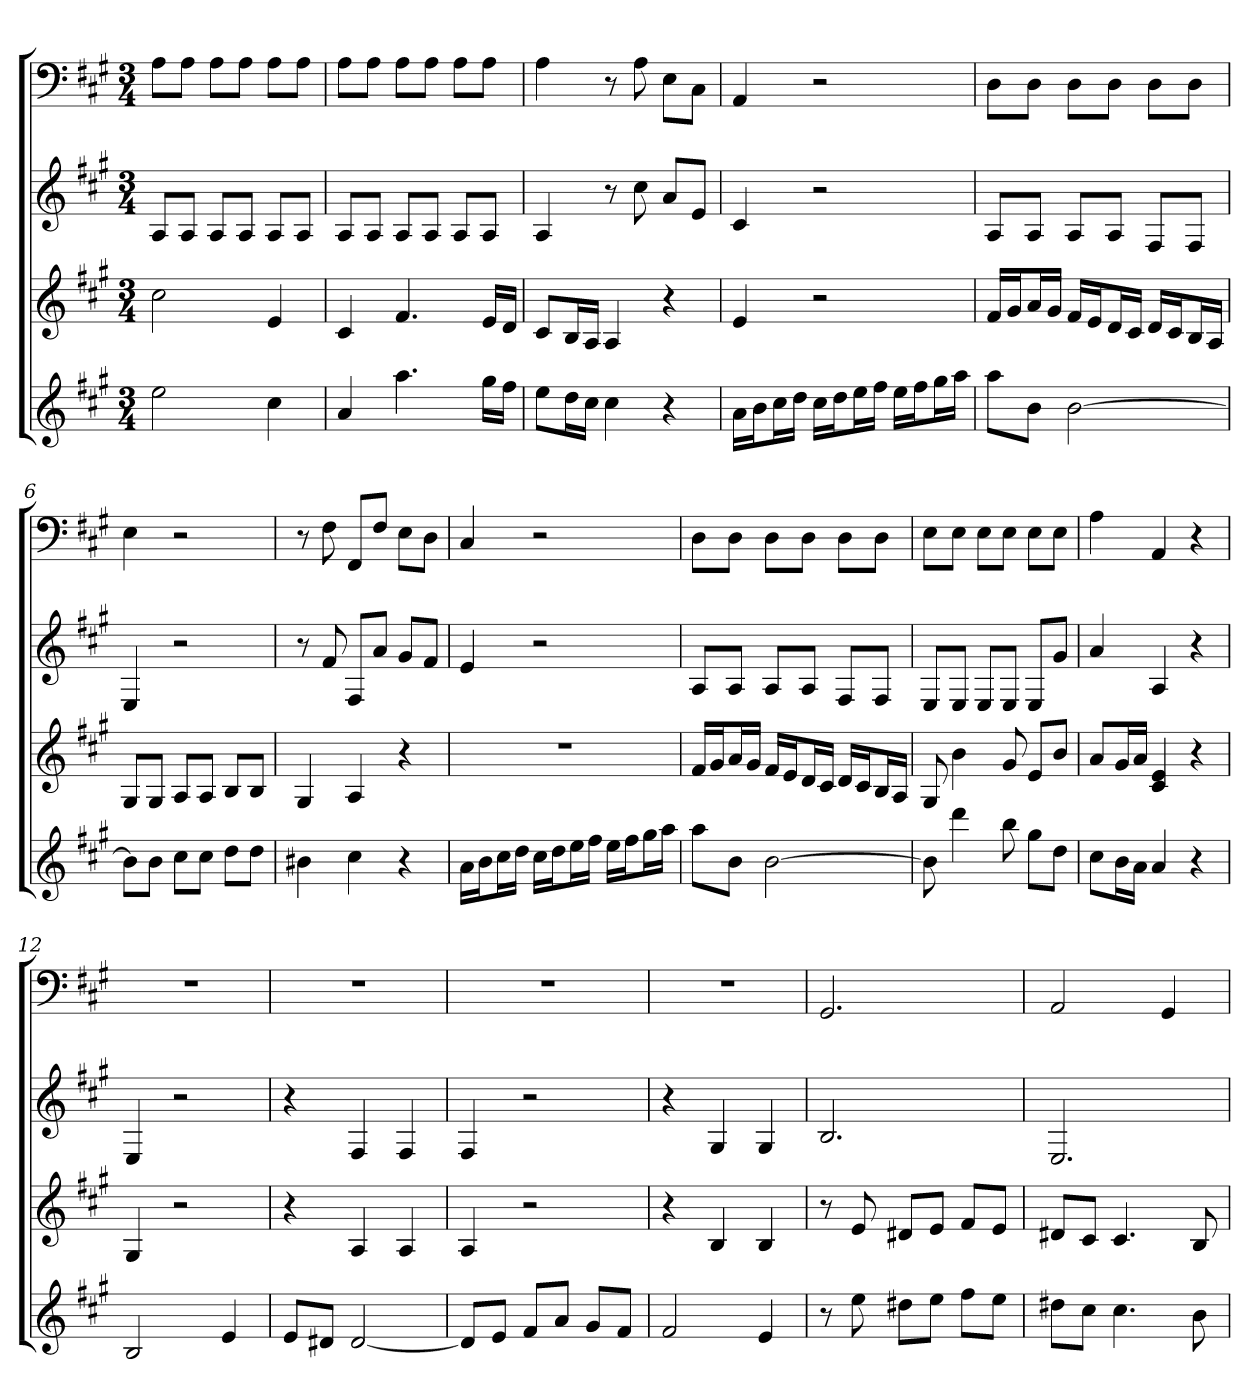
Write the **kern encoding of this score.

**kern	**kern	**kern	**kern
*part4	*part3	*part2	*part1
*staff4	*staff3	*staff2	*staff1
*k[f#c#g#]	*k[f#c#g#]	*k[f#c#g#]	*k[f#c#g#]
*A:	*A:	*A:	*A:
*M3/4	*M3/4	*M3/4	*M3/4
=1	=1	=1	=1
2ee	2cc#	8AL	8AL
.	.	8AJ	8AJ
.	.	8AL	8AL
.	.	8AJ	8AJ
4cc#	4e	8AL	8AL
.	.	8AJ	8AJ
=2	=2	=2	=2
4a	4c#	8AL	8AL
.	.	8AJ	8AJ
4.aa	4.f#	8AL	8AL
.	.	8AJ	8AJ
.	.	8AL	8AL
16gg#LL	16eLL	8AJ	8AJ
16ff#JJ	16dJJ	.	.
=3	=3	=3	=3
8eeL	8c#L	4A	4A
16ddL	16BL	.	.
16cc#JJ	16AJJ	.	.
4cc#	4A	8r	8r
.	.	8cc#	8A
4r	4r	8aL	8EL
.	.	8eJ	8C#J
=4	=4	=4	=4
16aLL	4e	4c#	4AA
16bJ	.	.	.
16cc#L	.	.	.
16ddJJ	.	.	.
16cc#LL	2r	2r	2r
16ddJ	.	.	.
16eeL	.	.	.
16ff#JJ	.	.	.
16eeLL	.	.	.
16ff#J	.	.	.
16gg#L	.	.	.
16aaJJ	.	.	.
=5	=5	=5	=5
8aaL	16f#LL	8AL	8DL
.	16g#J	.	.
8bJ	16aL	8AJ	8DJ
.	16g#JJ	.	.
[2b	16f#LL	8AL	8DL
.	16eJ	.	.
.	16dL	8AJ	8DJ
.	16c#JJ	.	.
.	16dLL	8F#L	8DL
.	16c#J	.	.
.	16BL	8F#J	8DJ
.	16AJJ	.	.
=6	=6	=6	=6
8bL]	8G#L	4E	4E
8bJ	8G#J	.	.
8cc#L	8AL	2r	2r
8cc#J	8AJ	.	.
8ddL	8BL	.	.
8ddJ	8BJ	.	.
=7	=7	=7	=7
4b#X	4G#	8r	8r
.	.	8f#	8F#
4cc#	4A	8F#L	8FF#L
.	.	8aJ	8F#J
4r	4r	8g#L	8EL
.	.	8f#J	8DJ
=8	=8	=8	=8
16aLL	2.r	4e	4C#
16bJ	.	.	.
16cc#L	.	.	.
16ddJJ	.	.	.
16cc#LL	.	2r	2r
16ddJ	.	.	.
16eeL	.	.	.
16ff#JJ	.	.	.
16eeLL	.	.	.
16ff#J	.	.	.
16gg#L	.	.	.
16aaJJ	.	.	.
=9	=9	=9	=9
8aaL	16f#LL	8AL	8DL
.	16g#J	.	.
8bJ	16aL	8AJ	8DJ
.	16g#JJ	.	.
[2b	16f#LL	8AL	8DL
.	16eJ	.	.
.	16dL	8AJ	8DJ
.	16c#JJ	.	.
.	16dLL	8F#L	8DL
.	16c#J	.	.
.	16BL	8F#J	8DJ
.	16AJJ	.	.
=10	=10	=10	=10
8b]	8G#	8EL	8EL
4ddd	4b	8EJ	8EJ
.	.	8EL	8EL
8bb	8g#	8EJ	8EJ
8gg#L	8eL	8EL	8EL
8ddJ	8bJ	8g#J	8EJ
=11	=11	=11	=11
8cc#L	8aL	4a	4A
16bL	16g#L	.	.
16aJJ	16aJJ	.	.
4a	4c# 4e	4A	4AA
4r	4r	4r	4r
=12	=12	=12	=12
2B	4G#	4E	2.r
.	2r	2r	.
4e	.	.	.
=13	=13	=13	=13
8eL	4r	4r	2.r
8d#XJ	.	.	.
[2d#	4A	4F#	.
.	4A	4F#	.
=14	=14	=14	=14
8d#L]	4A	4F#	2.r
8eJ	.	.	.
8f#L	2r	2r	.
8aJ	.	.	.
8g#L	.	.	.
8f#J	.	.	.
=15	=15	=15	=15
2f#	4r	4r	2.r
.	4B	4G#	.
4e	4B	4G#	.
=16	=16	=16	=16
8r	8r	2.B	2.GG#
8ee	8e	.	.
8dd#XL	8d#XL	.	.
8eeJ	8eJ	.	.
8ff#L	8f#L	.	.
8eeJ	8eJ	.	.
=17	=17	=17	=17
8dd#XL	8d#XL	2.E	2AA
8cc#J	8c#J	.	.
4.cc#	4.c#	.	.
.	.	.	4GG#
8b	8B	.	.
=	=	=	=
*-	*-	*-	*-
